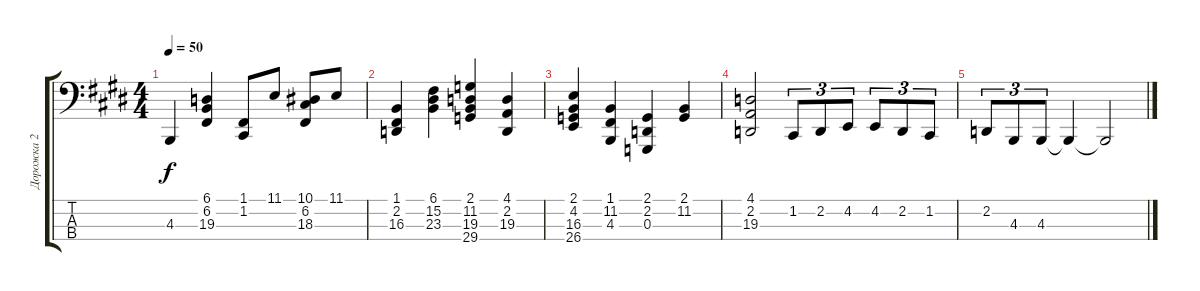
\track ("Дорожка 2" "Дорожка 2") {instrument acousticgrandpiano}
\staff {score tabs}
\tuning (F2 C2 G1 D1) {hide}
\ts (4 4)
\tempo 50
\clef f4
\ks e
4.3.4{dy f} (6.1 6.2 19.3).4 (1.1 1.2).8 11.1.8 (10.1 6.2 18.3).8 11.1.8 |
(1.1 2.2 16.3).4 (6.1 15.2 23.3).4 (2.1 11.2 19.3 29.4).4 (4.1 2.2 19.3).4 |
(2.1 4.2 16.3 26.4).4 (1.1 11.2 4.3).4 (2.1 2.2 0.3).4 (2.1 11.2).4 |
(4.1 2.2 19.3).2 1.2.8{tu (3 2)} 2.2.8{tu (3 2)} 4.2.8{tu (3 2)} 4.2.8{tu (3 2)} 2.2.8{tu (3 2)} 1.2.8{tu (3 2)} |
2.2.8{tu (3 2)} 4.3.8{tu (3 2)} 4.3.8{tu (3 2)} 4.3{t}.4 4.3{t}.2
